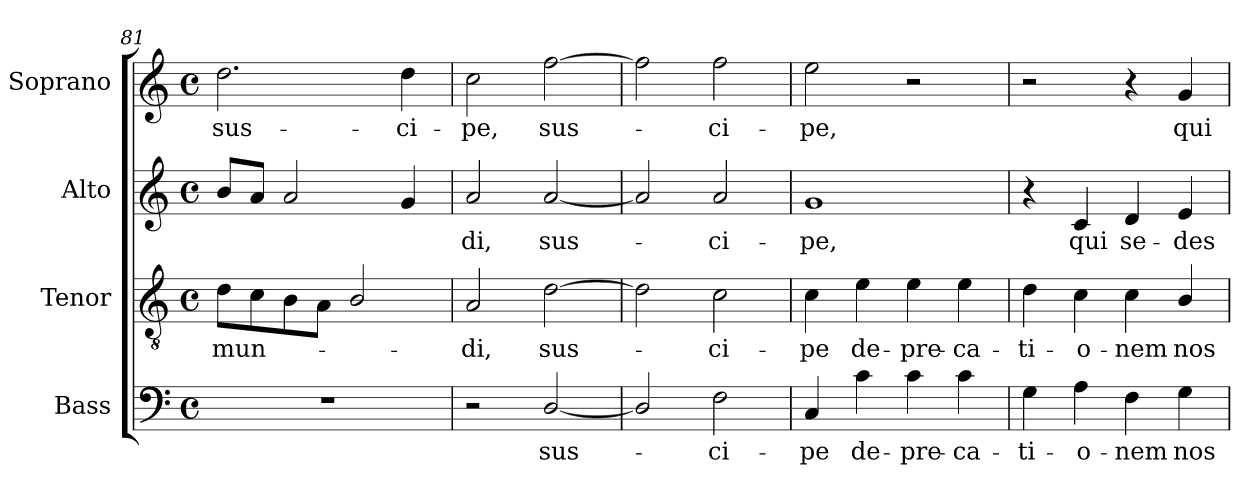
**kern	**text	**kern	**text	**kern	**text	**kern	**text
*part4	*part4	*part3	*part3	*part2	*part2	*part1	*part1
*staff4	*staff4	*staff3	*staff3	*staff2	*staff2	*staff1	*staff1
*I"Bass	*	*I"Tenor	*	*I"Alto	*	*I"Soprano	*
*I'B.	*	*I'T.	*	*I'A.	*	*I'S.	*
*clefF4	*	*clefGv2	*	*clefG2	*	*clefG2	*
*	*	*ITrd7c12	*	*	*	*	*
*k[]	*	*k[]	*	*k[]	*	*k[]	*
*C:	*	*C:	*	*C:	*	*C:	*
*M4/4	*	*M4/4	*	*M4/4	*	*M4/4	*
*met(c)	*	*met(c)	*	*met(c)	*	*met(c)	*
=81	=81	=81	=81	=81	=81	=81	=81
!	!	!	!LO:LY:b:color=#000000	!	!	!	!
!	!	!	!	!	!	!	!LO:LY:b:color=#000000
1r	.	8Di\L	mun-	8bi/L	.	2.ddi\	sus-
.	.	8Ci\	.	8ai/J	.	.	.
.	.	8BBi\	.	2ai/	.	.	.
.	.	8AAi\J	.	.	.	.	.
.	.	2BBi/	.	.	.	.	.
!	!	!	!	!	!	!	!LO:LY:b:color=#000000
.	.	.	.	4gi/	.	4ddi\	-ci-
=82	=82	=82	=82	=82	=82	=82	=82
!	!	!	!LO:LY:b:color=#000000	!	!	!	!
!	!	!	!	!	!LO:LY:b:color=#000000	!	!
!	!	!	!	!	!	!	!LO:LY:b:color=#000000
2r	.	2AAi/	-di,	2ai/	-di,	2cci\	-pe,
!	!LO:LY:b:color=#000000	!	!	!	!	!	!
!	!	!	!LO:LY:b:color=#000000	!	!	!	!
!	!	!	!	!	!LO:LY:b:color=#000000	!	!
!	!	!	!	!	!	!	!LO:LY:b:color=#000000
[2Di/	sus-	[2Di\	sus-	[2ai/	sus-	[2ffi\	sus-
=83	=83	=83	=83	=83	=83	=83	=83
2Di/]	.	2Di\]	.	2ai/]	.	2ffi\]	.
!	!LO:LY:b:color=#000000	!	!	!	!	!	!
!	!	!	!LO:LY:b:color=#000000	!	!	!	!
!	!	!	!	!	!LO:LY:b:color=#000000	!	!
!	!	!	!	!	!	!	!LO:LY:b:color=#000000
2Fi\	-ci-	2Ci\	-ci-	2ai/	-ci-	2ffi\	-ci-
!!LO:PB:g=z
=84	=84	=84	=84	=84	=84	=84	=84
!	!LO:LY:b:color=#000000	!	!	!	!	!	!
!	!	!	!LO:LY:b:color=#000000	!	!	!	!
!	!	!	!	!	!LO:LY:b:color=#000000	!	!
!	!	!	!	!	!	!	!LO:LY:b:color=#000000
4Ci/	-pe	4Ci\	-pe	1gi	-pe,	2eei\	-pe,
!	!LO:LY:b:color=#000000	!	!	!	!	!	!
!	!	!	!LO:LY:b:color=#000000	!	!	!	!
4ci\	de-	4Ei\	de-	.	.	.	.
!	!LO:LY:b:color=#000000	!	!	!	!	!	!
!	!	!	!LO:LY:b:color=#000000	!	!	!	!
4ci\	-pre-	4Ei\	-pre-	.	.	2r	.
!	!LO:LY:b:color=#000000	!	!	!	!	!	!
!	!	!	!LO:LY:b:color=#000000	!	!	!	!
4ci\	-ca-	4Ei\	-ca-	.	.	.	.
=85	=85	=85	=85	=85	=85	=85	=85
!	!LO:LY:b:color=#000000	!	!	!	!	!	!
!	!	!	!LO:LY:b:color=#000000	!	!	!	!
4Gi\	-ti-	4Di\	-ti-	4r	.	2r	.
!	!LO:LY:b:color=#000000	!	!	!	!	!	!
!	!	!	!LO:LY:b:color=#000000	!	!	!	!
!	!	!	!	!	!LO:LY:b:color=#000000	!	!
4Ai\	-o-	4Ci\	-o-	4ci/	qui	.	.
!	!LO:LY:b:color=#000000	!	!	!	!	!	!
!	!	!	!LO:LY:b:color=#000000	!	!	!	!
!	!	!	!	!	!LO:LY:b:color=#000000	!	!
4Fi\	-nem	4Ci\	-nem	4di/	se-	4r	.
!	!LO:LY:b:color=#000000	!	!	!	!	!	!
!	!	!	!LO:LY:b:color=#000000	!	!	!	!
!	!	!	!	!	!LO:LY:b:color=#000000	!	!
!	!	!	!	!	!	!	!LO:LY:b:color=#000000
4Gi\	nos-	4BBi/	nos-	4ei/	-des	4gi/	qui
=	=	=	=	=	=	=	=
*-	*-	*-	*-	*-	*-	*-	*-
